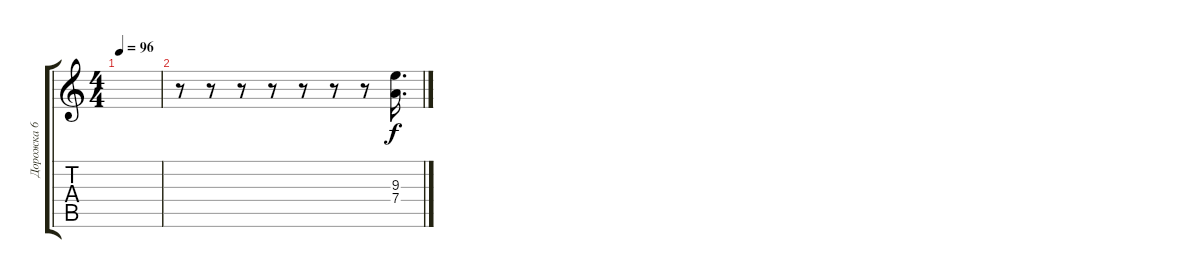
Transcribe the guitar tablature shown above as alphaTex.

\track ("Дорожка 6" "Дорожка 6") {instrument overdrivenguitar}
\staff {score tabs}
\tuning (E4 B3 G3 D3 A2 E2) {hide}
\ts (4 4)
\tempo 96
\clef g2
\ks c
|
r.8 r.8 r.8 r.8 r.8 r.8 r.8 (9.3 7.4).16{d}
